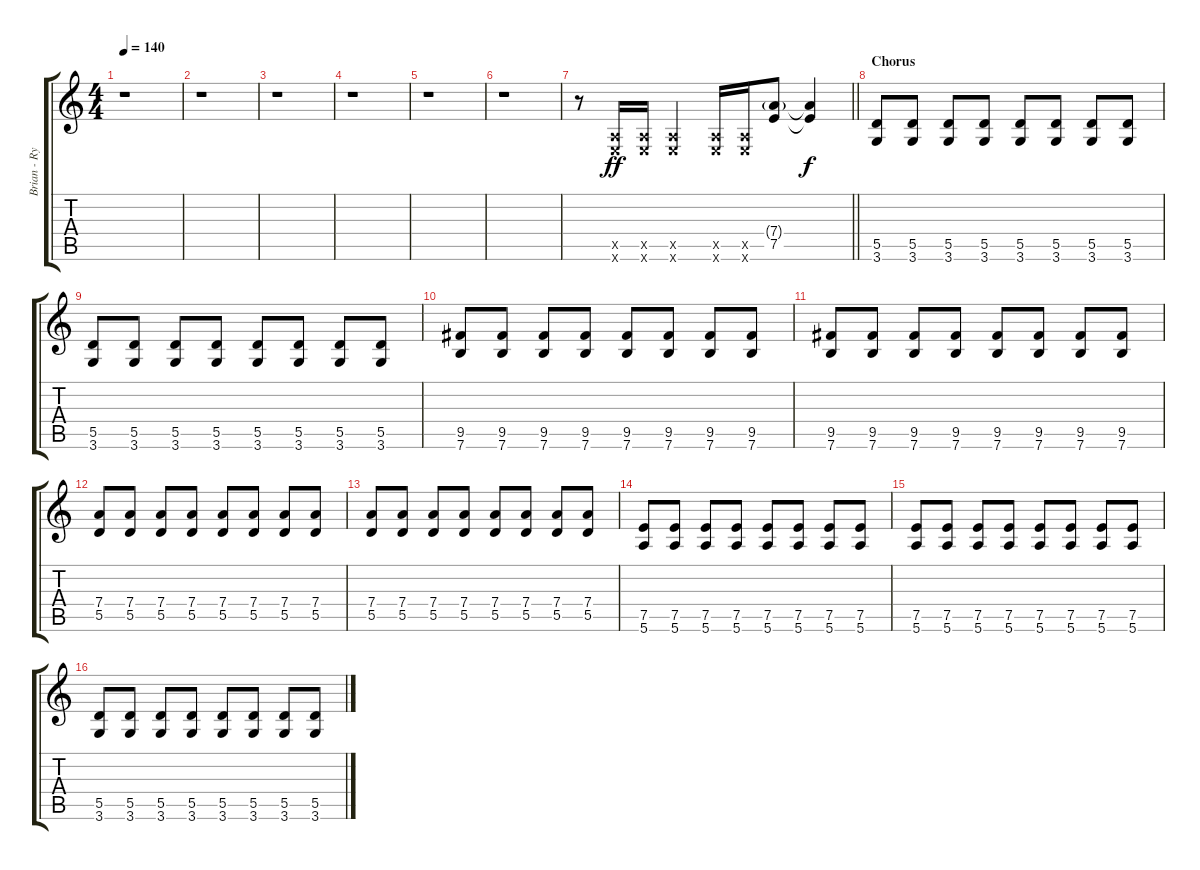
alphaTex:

\track ("Brian - Rythm" "Brian - Ry") {instrument electricguitarjazz}
\staff {score tabs}
\tuning (E4 B3 G3 D3 A2 E2) {hide}
\ts (4 4)
\tempo 140
\clef g2
\ks c
r.1{dy f} |
r.1 |
r.1 |
r.1 |
r.1 |
r.1 |
\barLineRight lightlight
r.8 (0.5{x} 0.6{x}).16{dy ff} (0.5{x} 0.6{x}).16 (0.5{x} 0.6{x}).4 (0.5{x} 0.6{x}).16 (0.5{x} 0.6{x}).16 (7.4{g} 7.5).8 (7.4{t} 7.5{t}).4{dy f} |
\section ("" "Chorus")
(5.5 3.6).8 (5.5 3.6).8 (5.5 3.6).8 (5.5 3.6).8 (5.5 3.6).8 (5.5 3.6).8 (5.5 3.6).8 (5.5 3.6).8 |
(5.5 3.6).8 (5.5 3.6).8 (5.5 3.6).8 (5.5 3.6).8 (5.5 3.6).8 (5.5 3.6).8 (5.5 3.6).8 (5.5 3.6).8 |
(9.5 7.6).8 (9.5 7.6).8 (9.5 7.6).8 (9.5 7.6).8 (9.5 7.6).8 (9.5 7.6).8 (9.5 7.6).8 (9.5 7.6).8 |
(9.5 7.6).8 (9.5 7.6).8 (9.5 7.6).8 (9.5 7.6).8 (9.5 7.6).8 (9.5 7.6).8 (9.5 7.6).8 (9.5 7.6).8 |
(7.4 5.5).8 (7.4 5.5).8 (7.4 5.5).8 (7.4 5.5).8 (7.4 5.5).8 (7.4 5.5).8 (7.4 5.5).8 (7.4 5.5).8 |
(7.4 5.5).8 (7.4 5.5).8 (7.4 5.5).8 (7.4 5.5).8 (7.4 5.5).8 (7.4 5.5).8 (7.4 5.5).8 (7.4 5.5).8 |
(7.5 5.6).8 (7.5 5.6).8 (7.5 5.6).8 (7.5 5.6).8 (7.5 5.6).8 (7.5 5.6).8 (7.5 5.6).8 (7.5 5.6).8 |
(7.5 5.6).8 (7.5 5.6).8 (7.5 5.6).8 (7.5 5.6).8 (7.5 5.6).8 (7.5 5.6).8 (7.5 5.6).8 (7.5 5.6).8 |
(5.5 3.6).8 (5.5 3.6).8 (5.5 3.6).8 (5.5 3.6).8 (5.5 3.6).8 (5.5 3.6).8 (5.5 3.6).8 (5.5 3.6).8
